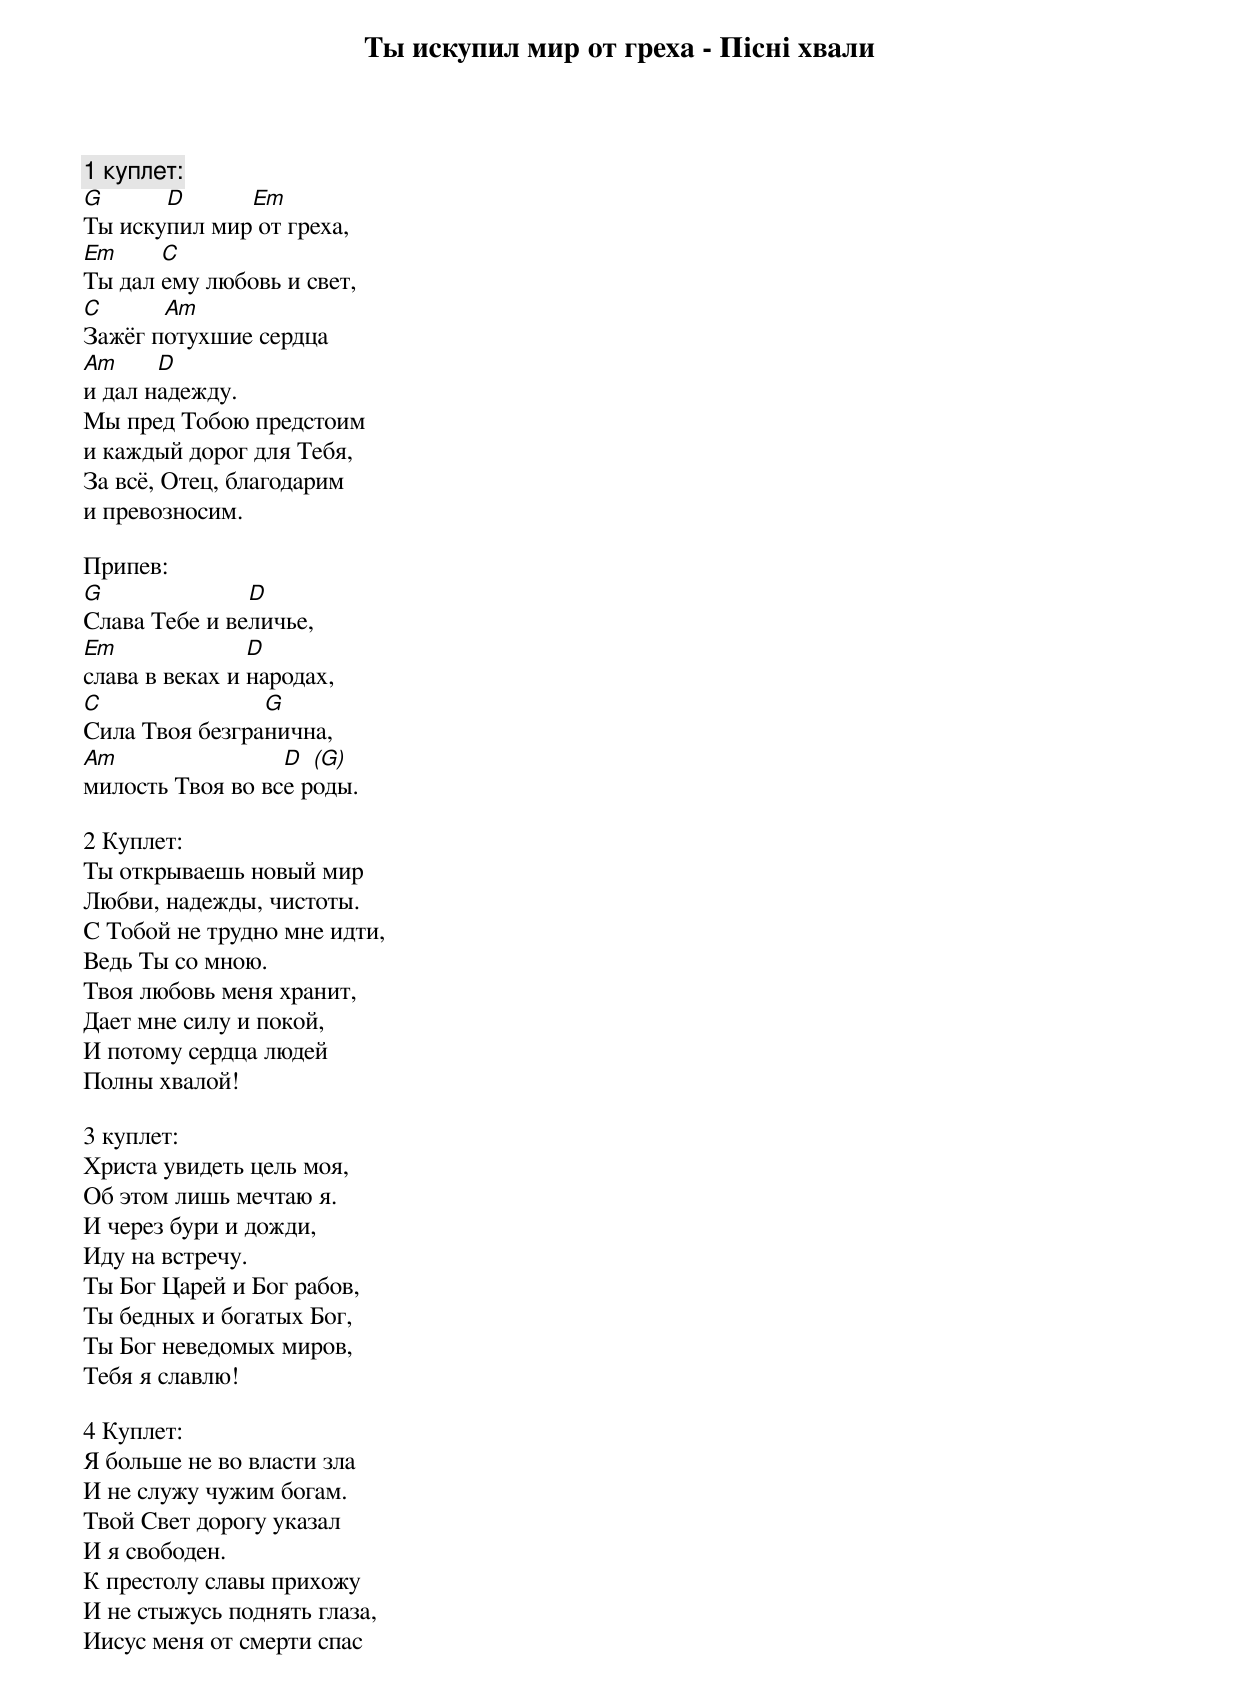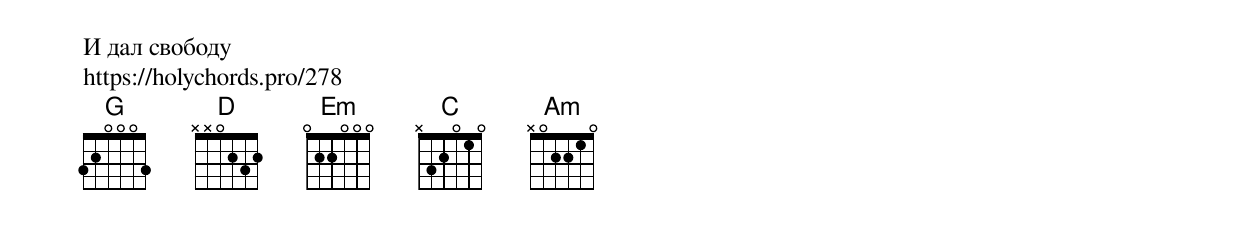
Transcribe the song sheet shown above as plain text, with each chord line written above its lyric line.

Ты искупил мир от греха - Пісні хвали

1 куплет:
G      D      Em
Ты искупил мир от греха,
Em     C
Ты дал ему любовь и свет,
C      Am
Зажёг потухшие сердца
Am     D
и дал надежду.
Мы пред Тобою предстоим
и каждый дорог для Тебя,
За всё, Отец, благодарим
и превозносим.

Припев:
G              D
Слава Тебе и величье,
Em              D
слава в веках и народах,
C               G
Сила Твоя безгранична,
Am                D  (G)
милость Твоя во все роды.

2 Куплет:
Ты открываешь новый мир
Любви, надежды, чистоты.
С Тобой не трудно мне идти,
Ведь Ты со мною.
Твоя любовь меня хранит,
Дает мне силу и покой,
И потому сердца людей
Полны хвалой!

3 куплет:
Христа увидеть цель моя,
Об этом лишь мечтаю я.
И через бури и дожди,
Иду на встречу.
Ты Бог Царей и Бог рабов,
Ты бедных и богатых Бог,
Ты Бог неведомых миров,
Тебя я славлю!

4 Куплет:
Я больше не во власти зла
И не служу чужим богам.
Твой Свет дорогу указал
И я свободен.
К престолу славы прихожу
И не стыжусь поднять глаза,
Иисус меня от смерти спас
И дал свободу
https://holychords.pro/278
